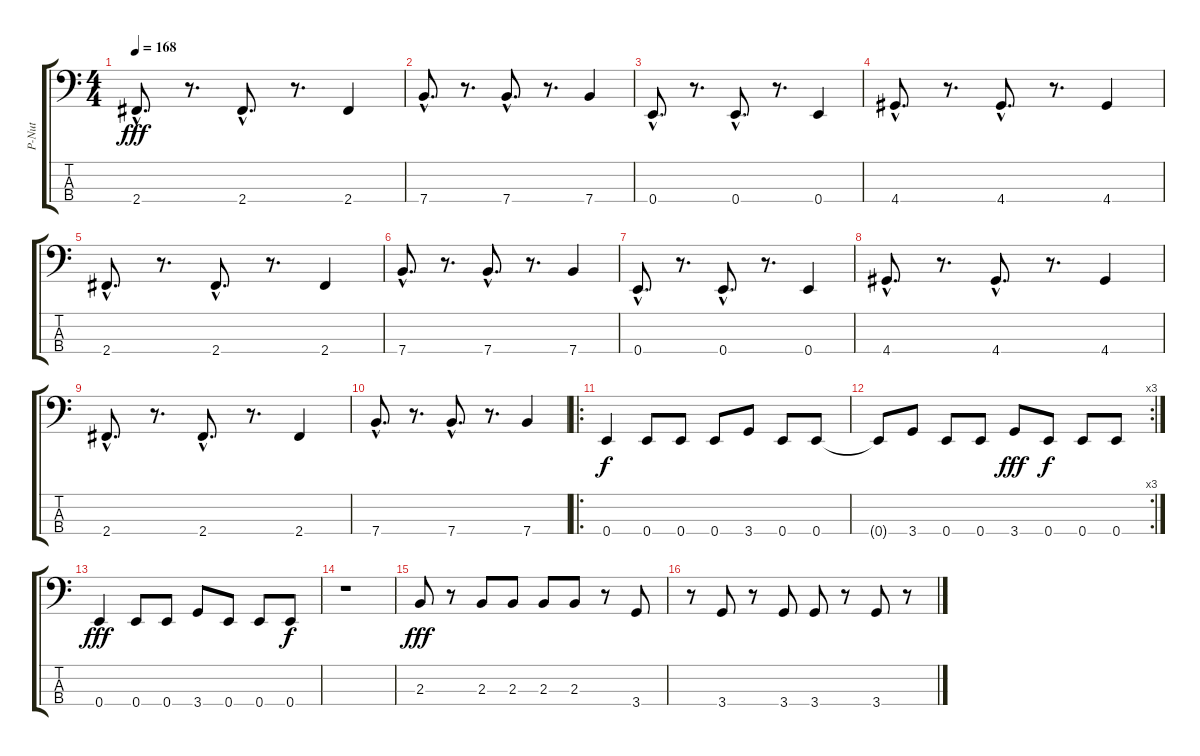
\track ("P-Nut" "P-Nut") {instrument electricbassfinger}
\staff {score tabs}
\tuning (G2 D2 A1 E1) {hide}
\ts (4 4)
\tempo 168
\clef f4
\ks c
2.4{hac}.8{d dy fff} r.8{d} 2.4{hac}.8{d} r.8{d} 2.4.4 |
7.4{hac}.8{d} r.8{d} 7.4{hac}.8{d} r.8{d} 7.4.4 |
0.4{hac}.8{d} r.8{d} 0.4{hac}.8{d} r.8{d} 0.4.4 |
4.4{hac}.8{d} r.8{d} 4.4{hac}.8{d} r.8{d} 4.4.4 |
2.4{hac}.8{d} r.8{d} 2.4{hac}.8{d} r.8{d} 2.4.4 |
7.4{hac}.8{d} r.8{d} 7.4{hac}.8{d} r.8{d} 7.4.4 |
0.4{hac}.8{d} r.8{d} 0.4{hac}.8{d} r.8{d} 0.4.4 |
4.4{hac}.8{d} r.8{d} 4.4{hac}.8{d} r.8{d} 4.4.4 |
2.4{hac}.8{d} r.8{d} 2.4{hac}.8{d} r.8{d} 2.4.4 |
7.4{hac}.8{d} r.8{d} 7.4{hac}.8{d} r.8{d} 7.4.4 |
\ro
0.4.4{dy f} 0.4.8 0.4.8 0.4.8 3.4.8 0.4.8 0.4.8 |
\rc 3
0.4{t}.8 3.4.8 0.4.8 0.4.8 3.4.8{dy fff} 0.4.8{dy f} 0.4.8 0.4.8 |
0.4.4{dy fff} 0.4.8 0.4.8 3.4.8 0.4.8 0.4.8 0.4.8{dy f} |
r.1 |
2.3.8{dy fff} r.8 2.3.8 2.3.8 2.3.8 2.3.8 r.8 3.4.8 |
r.8 3.4.8 r.8 3.4.8 3.4.8 r.8 3.4.8 r.8
